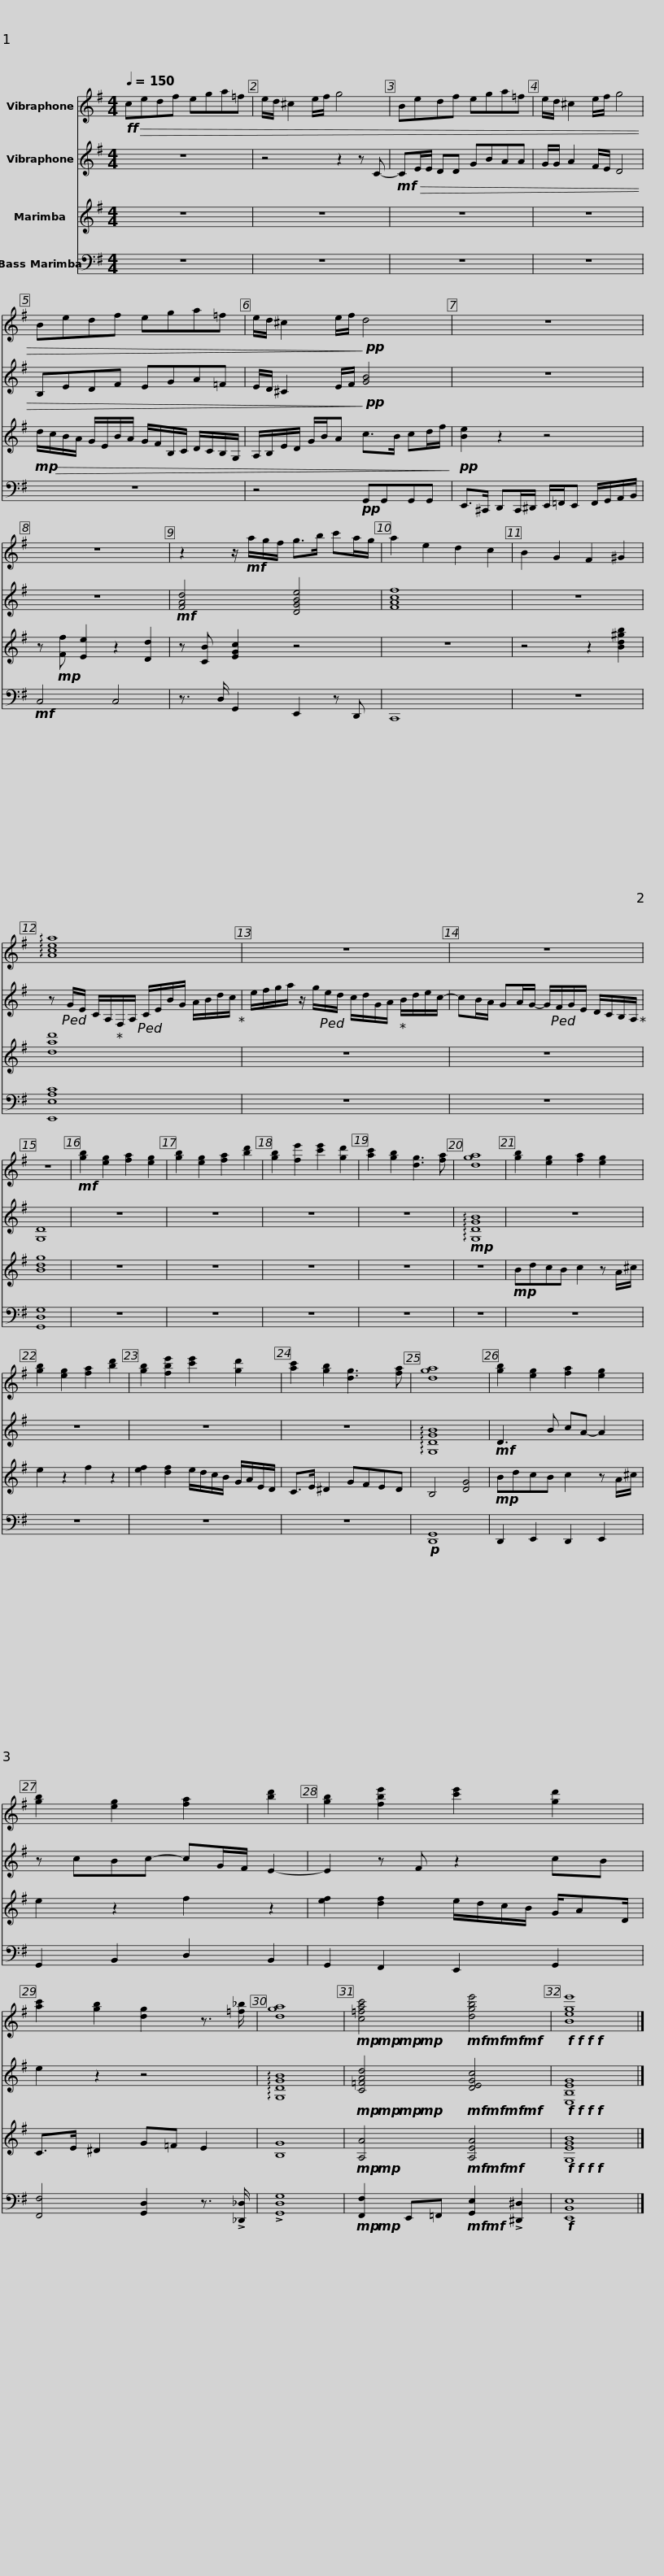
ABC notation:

X:1
%%score 1 2 3 4
L:1/8
Q:1/4=150
M:4/4
I:linebreak $
K:G
V:1 treble
V:2 treble
V:3 treble
V:4 bass
V:1
!ff!!>(! cedf ega=f | e/d/ ^c2 e/f/ g4 | Bedf ega=f | e/d/ ^c2 e/f/ g4 |$ Bedf ega=f | %5
 e/d/ ^c2 e/f/!>)!!pp! d4 |$ z8 | z8 | z2 z/!mf! a/g/f/ g>b c'a/g/ | a2 e2 d2 c2 |$ %10
 B2 G2 F2 ^G2 | !arpeggio![Acea]8 | z8 |$ z8 | z8 | %15
!mf! [gb]2 [eg]2 [fa]2 [eg]2 | [gb]2 [eg]2 [fa]2 [bd']2 | [gb]2 [fe']2 [c'e']2 [gd']2 | [ac']2 [gb]2 [dg]3 [fa] | [dga]8 |$ %20
 [gb]2 [eg]2 [fa]2 [eg]2 | [gb]2 [eg]2 [fa]2 [bd']2 | [gb]2 [fbe']2 [c'e']2 [gd']2 | [ac']2 [gb]2 [dg]3 [fa] | [dga]8 |$ %25
 [gb]2 [eg]2 [fa]2 [eg]2 | [gb]2 [eg]2 [fa]2 [bd']2 | [gb]2 [fbe']2 [c'e']2 [gd']2 | [ac']2 [gb]2 [dg]2 z3/2 [=f_b]/ |$ [dga]8 | %30
!mp!!mp!!mp!!mp! [c=fac']4!mf!!mf!!mf!!mf! [dgbe']4 |!f!!f!!f!!f! [Bege']8 |] %32
V:2
 z8 | z4 z2 z C- |!mf! C!>(!E/E/ DD GBAA | G/G/ A2 F/E/ D4 |$ B,EDF EGA=F | %5
 E/D/ ^C2 E/F/!>)!!pp! [GB]4 |$ z8 | z8 |!mf! [FAd]4 [DGBe]4 | [FAcf]8 |$ %10
 z8 | z!ped! G/E/ C/A,/!ped-up!F,/A,/!ped! C/E/B/G/ A/B/d/c/!ped-up! | e/f/g/a/ z/ g/!ped!e/d/ c/d/G/A/!ped-up! B/d/e/c/- |$ cB/A/ GA/G/- G/!ped!F/G/E/ D/C/B,/A,/!ped-up! | [G,D]8 | %15
 z8 | z8 | z8 | z8 |!mp! !arpeggio![G,DGB]8 |$ %20
 z8 | z8 | z8 | z8 | !arpeggio![G,DGB]8 |$ %25
!mf! D3 B cA- A2 | z cBc- cG/F/ E2- | E2 z F z2 cB | e2 z2 z4 |$ !arpeggio![G,DGB]8 | %30
!mp!!mp!!mp!!mp! [C=FAd]4!mf!!mf!!mf!!mf! [DEGc]4 |!f!!f!!f!!f! [E,B,EG]8 |] %32
V:3
 z8 | z8 | z8 | z8 |$!mp! d/!>(!c/B/A/ G/E/B/A/ G/F/B,/C/ D/C/B,/G,/ | %5
 A,/B,/E/D/ G/B/A c>B cd/f/!>)! |$!pp! [Be]2 z2 z4 | z!mp! [Ff] [Ee]2 z2 [Dd]2 | z [CB] [EGc]2 z4 | z8 |$ %10
 z4 z2 [Bd^gb]2 | [dad']8 | z8 |$ z8 | [Bdg]8 | %15
 z8 | z8 | z8 | z8 | z8 |$ %20
!mp! BdcB c2 z A/^c/ | e2 z2 f2 z2 | [ef]2 [df]2 e/d/c/B/ G/A/E/D/ | C>E ^D2 GFED | B,4 [DG]4 |$ %25
!mp! BdcB c2 z A/^c/ | e2 z2 f2 z2 | [ef]2 [df]2 e/d/c/B/ G/AD/ | C>E ^D2 G=F E2 |$ [B,G]8 | %30
!mp!!mp! [A,A]4!mf!!mf!!mf! [A,EA]4 |!f!!f!!f!!f! [G,EGB]8 |] %32
V:4
 z8 | z8 | z8 | z8 |$ z8 | %5
 z4!pp! G,,G,,G,,G,, |$ E,,>^C,, D,,C,,/^D,,/ E,,/=F,,/E,, F,,/G,,/A,,/B,,/ |!mf! C,4 C,4 | z3/2 D,/ G,,2 E,,2 z D,, | C,,8 |$ %10
 z8 | [E,,E,A,C]8 | z8 |$ z8 | [G,,D,G,]8 | %15
 z8 | z8 | z8 | z8 | z8 |$ %20
 z8 | z8 | z8 | z8 |!p! [D,,G,,]8 |$ %25
 D,,2 E,,2 D,,2 E,,2 | G,,2 B,,2 D,2 B,,2 | G,,2 F,,2 E,,2 G,,2 | [F,,F,]4 [G,,D,]2 z3/2 !>![_D,,_D,]/ |$ !>![G,,D,G,]8 | %30
!mp!!mp! [F,,F,]2 E,,=F,,!mf!!mf! [G,,E,]2 !>![^D,,^D,]2 |!f! [E,,B,,E,]8 |] %32
